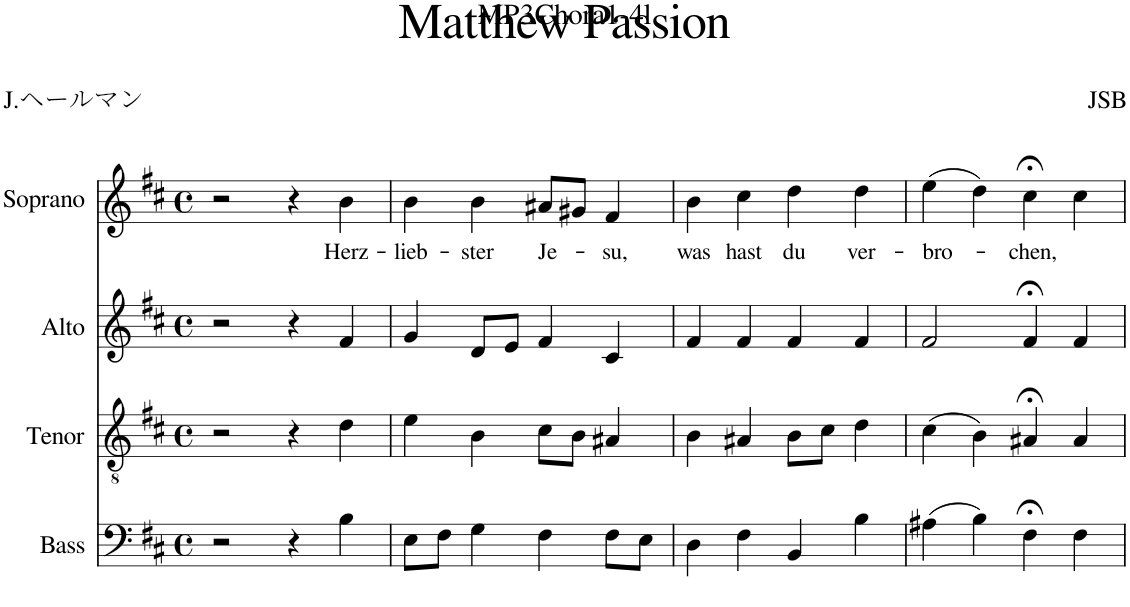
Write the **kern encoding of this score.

**kern	**kern	**kern	**kern	**text
*part4	*part3	*part2	*part1	*part1
*staff4	*staff3	*staff2	*staff1	*staff1
*I"Bass	*I"Tenor	*I"Alto	*I"Soprano	*
*I'B.	*I'T.	*I'A.	*I'S.	*
*clefF4	*clefGv2	*clefG2	*clefG2	*
*k[f#c#]	*k[f#c#]	*k[f#c#]	*k[f#c#]	*
*M4/4	*M4/4	*M4/4	*M4/4	*
*met(c)	*met(c)	*met(c)	*met(c)	*
=	=	=	=	=
2r	2r	2r	2r	.
4r	4r	4r	4r	.
!	!	!	!	!LO:LY:b
4B\	4d\	4f#/	4b\	Herz-
=1	=1	=1	=1	=1
!	!	!	!	!LO:LY:b
8E\L	4e\	4g/	4b\	-lieb-
8F#\J	.	.	.	.
!	!	!	!	!LO:LY:b
4G\	4B\	8d/L	4b\	-ster
.	.	8e/J	.	.
!	!	!	!	!LO:LY:b
4F#\	8c#\L	4f#/	8a#X/L	Je-
.	8B\J	.	8g#X/J	.
!	!	!	!	!LO:LY:b
8F#\L	4A#X/	4c#/	4f#/	su,
8E\J	.	.	.	.
=2	=2	=2	=2	=2
!	!	!	!	!LO:LY:b
4D\	4B\	4f#/	4b\	was
!	!	!	!	!LO:LY:b
4F#\	4A#X/	4f#/	4cc#\	hast
!	!	!	!	!LO:LY:b
4BB/	8B\L	4f#/	4dd\	du
.	8c#\J	.	.	.
!	!	!	!	!LO:LY:b
4B\	4d\	4f#/	4dd\	ver-
=3	=3	=3	=3	=3
!	!	!	!	!LO:LY:b
(4A#X\	(4c#\	2f#/	(4ee\	-bro-
4B\)	4B\)	.	4dd\)	.
!	!	!	!	!LO:LY:b
4F#;<\	4A#X;</	4f#;</	4cc#;<\	chen,
4F#\	4A#/	4f#/	4cc#\	.
=	=	=	=	=
*-	*-	*-	*-	*-
